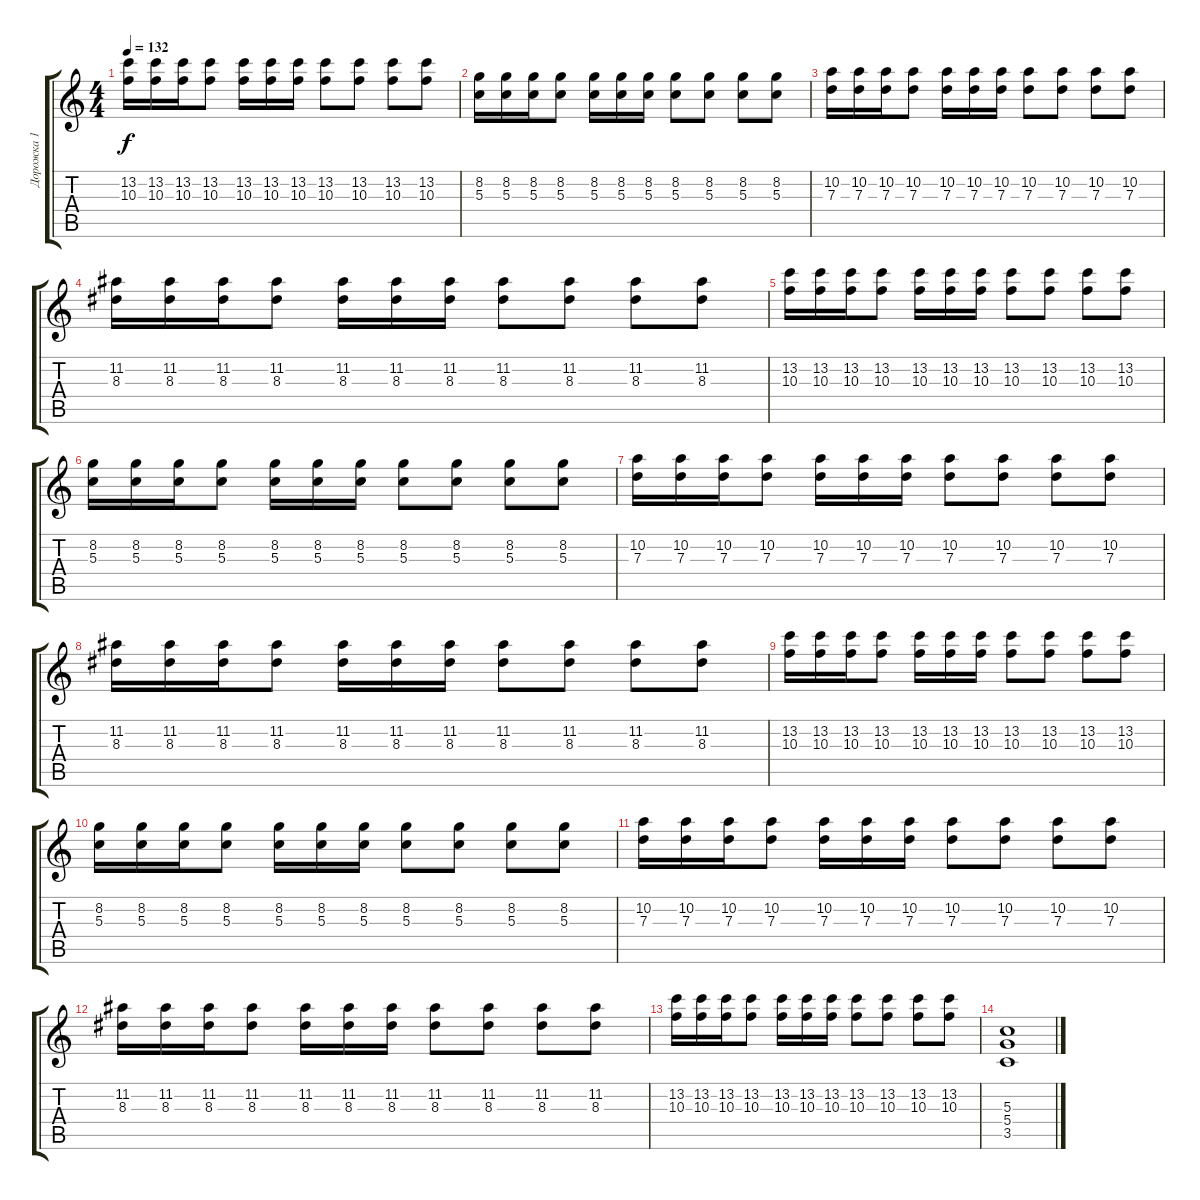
\track ("Дорожка 1" "Дорожка 1") {instrument distortionguitar}
\staff {score tabs}
\tuning (E4 B3 G3 D3 A2 E2) {hide}
\ts (4 4)
\tempo 132
\clef g2
\ks c
(13.2 10.3).16{dy f} (13.2 10.3).16 (13.2 10.3).16 (13.2 10.3).8 (13.2 10.3).16 (13.2 10.3).16 (13.2 10.3).16 (13.2 10.3).8 (13.2 10.3).8 (13.2 10.3).8 (13.2 10.3).8 |
(8.2 5.3).16 (8.2 5.3).16 (8.2 5.3).16 (8.2 5.3).8 (8.2 5.3).16 (8.2 5.3).16 (8.2 5.3).16 (8.2 5.3).8 (8.2 5.3).8 (8.2 5.3).8 (8.2 5.3).8 |
(10.2 7.3).16 (10.2 7.3).16 (10.2 7.3).16 (10.2 7.3).8 (10.2 7.3).16 (10.2 7.3).16 (10.2 7.3).16 (10.2 7.3).8 (10.2 7.3).8 (10.2 7.3).8 (10.2 7.3).8 |
(11.2 8.3).16 (11.2 8.3).16 (11.2 8.3).16 (11.2 8.3).8 (11.2 8.3).16 (11.2 8.3).16 (11.2 8.3).16 (11.2 8.3).8 (11.2 8.3).8 (11.2 8.3).8 (11.2 8.3).8 |
(13.2 10.3).16 (13.2 10.3).16 (13.2 10.3).16 (13.2 10.3).8 (13.2 10.3).16 (13.2 10.3).16 (13.2 10.3).16 (13.2 10.3).8 (13.2 10.3).8 (13.2 10.3).8 (13.2 10.3).8 |
(8.2 5.3).16 (8.2 5.3).16 (8.2 5.3).16 (8.2 5.3).8 (8.2 5.3).16 (8.2 5.3).16 (8.2 5.3).16 (8.2 5.3).8 (8.2 5.3).8 (8.2 5.3).8 (8.2 5.3).8 |
(10.2 7.3).16 (10.2 7.3).16 (10.2 7.3).16 (10.2 7.3).8 (10.2 7.3).16 (10.2 7.3).16 (10.2 7.3).16 (10.2 7.3).8 (10.2 7.3).8 (10.2 7.3).8 (10.2 7.3).8 |
(11.2 8.3).16 (11.2 8.3).16 (11.2 8.3).16 (11.2 8.3).8 (11.2 8.3).16 (11.2 8.3).16 (11.2 8.3).16 (11.2 8.3).8 (11.2 8.3).8 (11.2 8.3).8 (11.2 8.3).8 |
(13.2 10.3).16 (13.2 10.3).16 (13.2 10.3).16 (13.2 10.3).8 (13.2 10.3).16 (13.2 10.3).16 (13.2 10.3).16 (13.2 10.3).8 (13.2 10.3).8 (13.2 10.3).8 (13.2 10.3).8 |
(8.2 5.3).16 (8.2 5.3).16 (8.2 5.3).16 (8.2 5.3).8 (8.2 5.3).16 (8.2 5.3).16 (8.2 5.3).16 (8.2 5.3).8 (8.2 5.3).8 (8.2 5.3).8 (8.2 5.3).8 |
(10.2 7.3).16 (10.2 7.3).16 (10.2 7.3).16 (10.2 7.3).8 (10.2 7.3).16 (10.2 7.3).16 (10.2 7.3).16 (10.2 7.3).8 (10.2 7.3).8 (10.2 7.3).8 (10.2 7.3).8 |
(11.2 8.3).16 (11.2 8.3).16 (11.2 8.3).16 (11.2 8.3).8 (11.2 8.3).16 (11.2 8.3).16 (11.2 8.3).16 (11.2 8.3).8 (11.2 8.3).8 (11.2 8.3).8 (11.2 8.3).8 |
(13.2 10.3).16 (13.2 10.3).16 (13.2 10.3).16 (13.2 10.3).8 (13.2 10.3).16 (13.2 10.3).16 (13.2 10.3).16 (13.2 10.3).8 (13.2 10.3).8 (13.2 10.3).8 (13.2 10.3).8 |
(5.3 5.4 3.5).1
